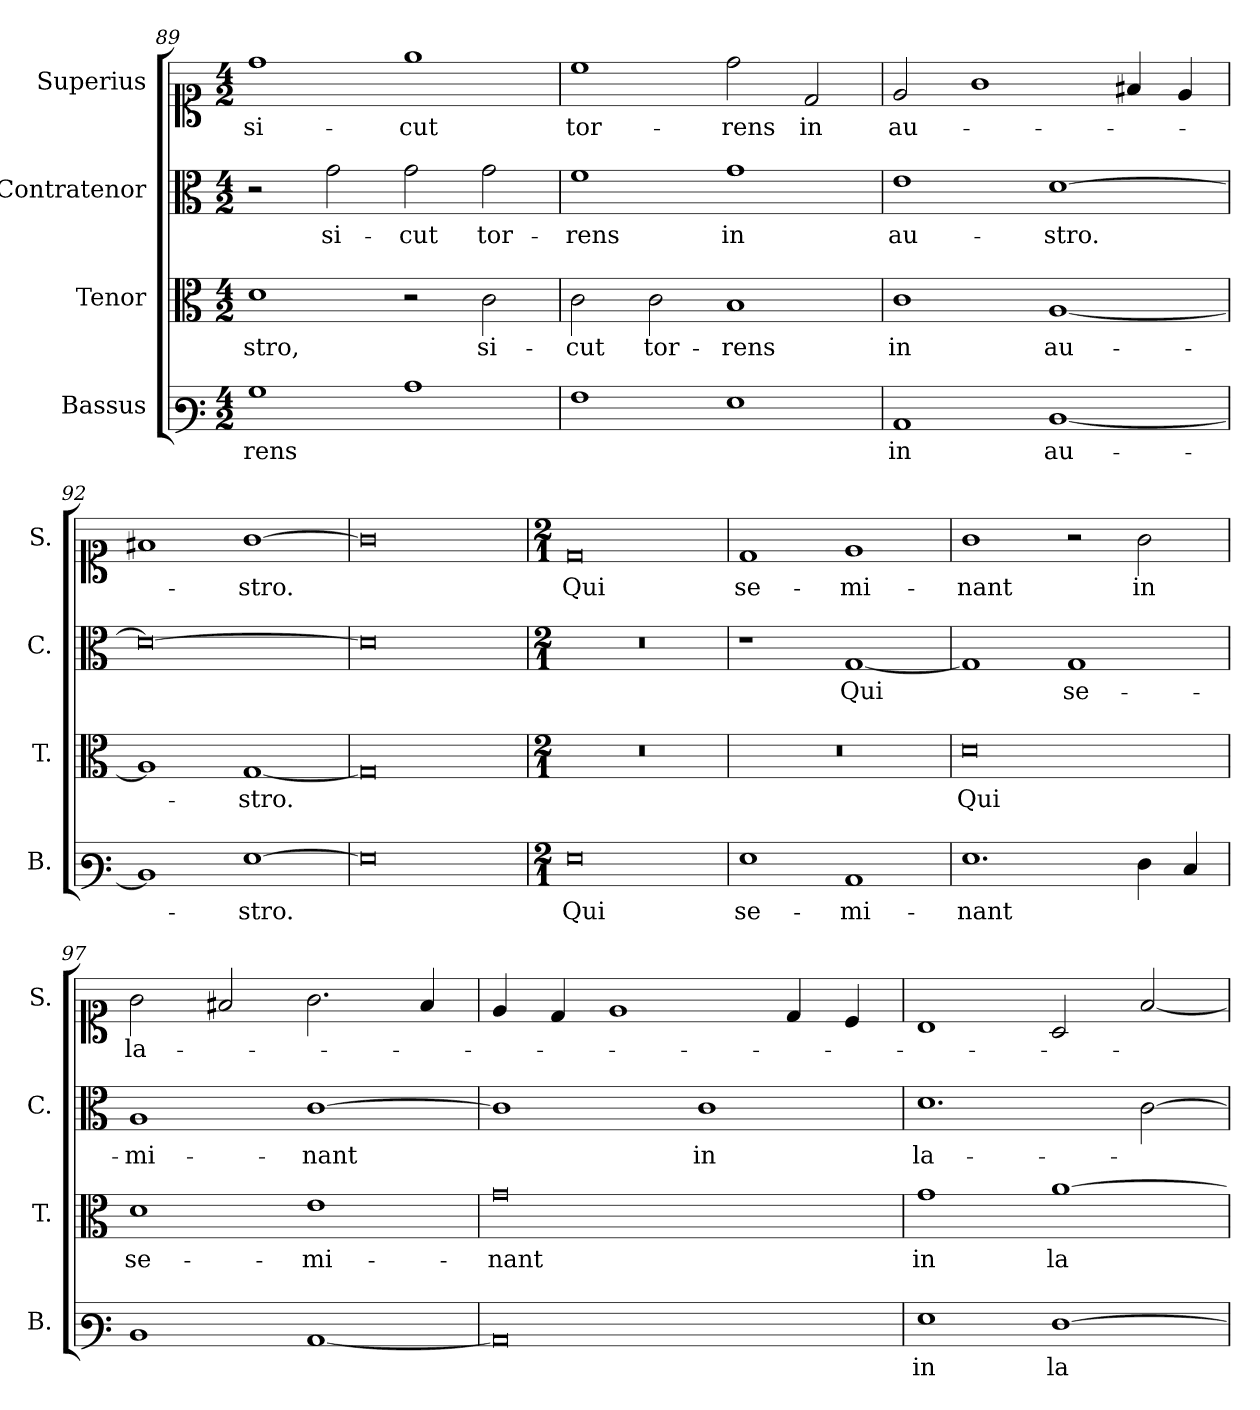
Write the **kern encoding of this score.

**kern	**text	**kern	**text	**kern	**text	**kern	**text
*part4	*part4	*part3	*part3	*part2	*part2	*part1	*part1
*staff4	*staff4	*staff3	*staff3	*staff2	*staff2	*staff1	*staff1
*I"Bassus	*	*I"Tenor	*	*I"Contratenor	*	*I"Superius	*
*I'B.	*	*I'T.	*	*I'C.	*	*I'S.	*
*clefF3	*	*clefC3	*	*clefC3	*	*clefC1	*
*k[]	*	*k[]	*	*k[]	*	*k[]	*
*M4/2	*	*M4/2	*	*M4/2	*	*M4/2	*
=89	=89	=89	=89	=89	=89	=89	=89
1B	-rens	1d	-stro,	2r	.	1dd	si-
.	.	.	.	2g\	si-	.	.
1c	.	2r	.	2g\	-cut	1ee	-cut
.	.	2c\	si-	2g\	tor-	.	.
=90	=90	=90	=90	=90	=90	=90	=90
1A	.	2c\	-cut	1f	-rens	1cc	tor-
.	.	2c\	tor-	.	.	.	.
1G	.	1B	-rens	1g	in	2dd\	-rens
.	.	.	.	.	.	2d/	in
=91	=91	=91	=91	=91	=91	=91	=91
1C	in	1c	in	1e	au-	2e/	au-
.	.	.	.	.	.	1g	.
[1D	au-	[1A	au-	[1d	-stro.	.	.
.	.	.	.	.	.	4f#X/	.
.	.	.	.	.	.	4e/	.
=92	=92	=92	=92	=92	=92	=92	=92
1D]	.	1A]	.	0d_	.	1f#X	.
[1G	-stro.	[1G	-stro.	.	.	[1g	-stro.
=93	=93	=93	=93	=93	=93	=93	=93
0G]	.	0G]	.	0d]	.	0g]	.
!!LO:LB:g=z
=94	=94	=94	=94	=94	=94	=94	=94
*M2/1	*	*M2/1	*	*M2/1	*	*M2/1	*
0G	Qui	0r	.	0r	.	0d	Qui
=95	=95	=95	=95	=95	=95	=95	=95
1G	se-	0r	.	1r	.	1d	se-
1C	-mi-	.	.	[1G	Qui	1e	-mi-
=96	=96	=96	=96	=96	=96	=96	=96
1.G	-nant	0d	Qui	1G]	.	1g	-nant
.	.	.	.	1G	se-	2r	.
4F\	.	.	.	.	.	2g\	in
4E/	.	.	.	.	.	.	.
=97	=97	=97	=97	=97	=97	=97	=97
1D	.	1d	se-	1A	-mi-	2g\	la-
.	.	.	.	.	.	2f#X/	.
[1C	.	1e	-mi-	[1c	-nant	2.g\	.
.	.	.	.	.	.	4f#/	.
=98	=98	=98	=98	=98	=98	=98	=98
0C]	.	0g	-nant	1c]	.	4e/	.
.	.	.	.	.	.	4d/	.
.	.	.	.	.	.	1e	.
.	.	.	.	1c	in	.	.
.	.	.	.	.	.	4d/	.
.	.	.	.	.	.	4c/	.
=99	=99	=99	=99	=99	=99	=99	=99
1G	in	1g	in	1.d	la-	1B	.
[1F	la-	[1a	la-	.	.	2A/	.
.	.	.	.	[2c\	.	[2f/	.
=	=	=	=	=	=	=	=
*-	*-	*-	*-	*-	*-	*-	*-
